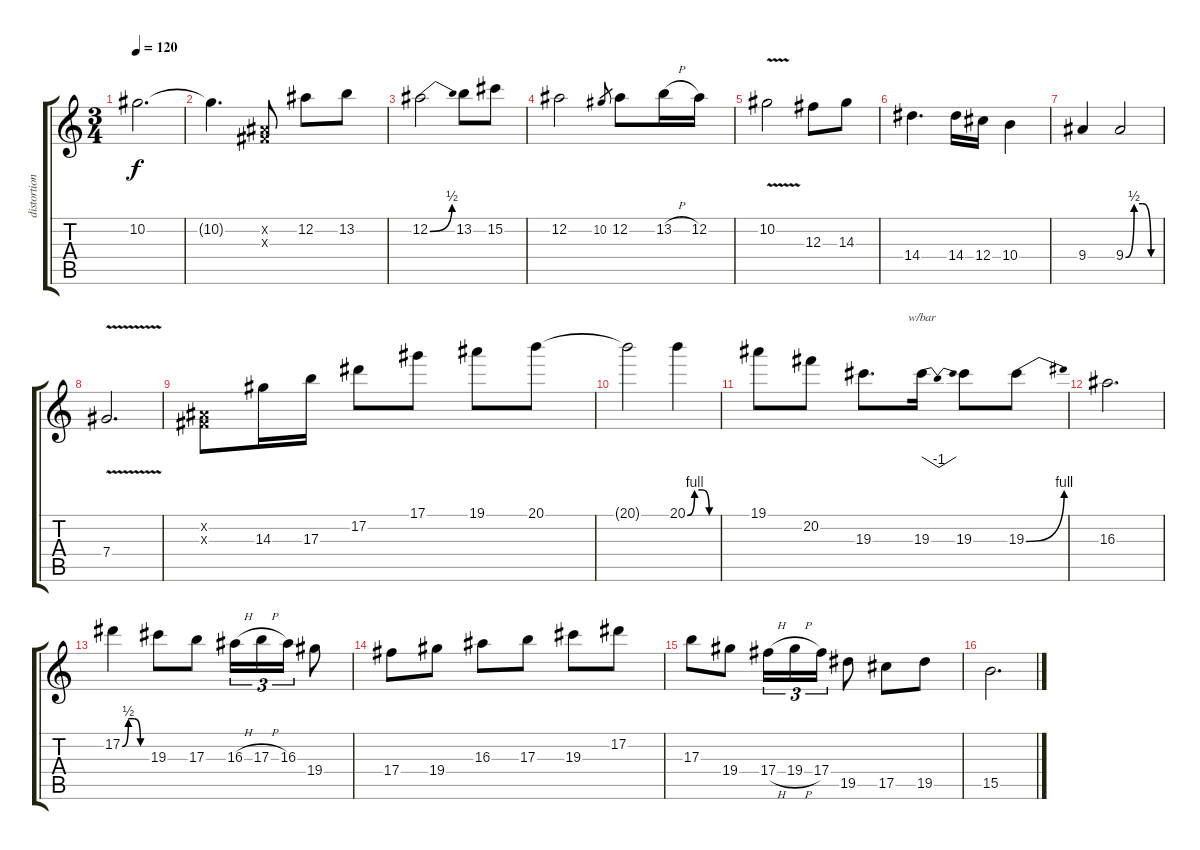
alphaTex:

\track ("distortion guitar" "distortion") {instrument distortionguitar}
\staff {score tabs}
\tuning (Eb4 Bb3 Gb3 Db3 Ab2 Eb2) {hide}
\ts (3 4)
\tempo 120
\clef g2
\ks c
10.2.2{d dy f} |
10.2{t}.4{d} (0.2{x} 0.3{x}).8 12.2.8 13.2.8 |
12.2{be (bend 0 0 60 2)}.2 13.2.8 15.2.8 |
12.2.2 10.2.8{gr} 12.2.8 13.2{h}.16 12.2.16 |
10.2{v}.2 12.3.8 14.3.8 |
14.4.4{d} 14.4.16 12.4.16 10.4.4 |
9.4.4 9.4{be (custom 0 0 15 2 30 2 45 0 60 0)}.2 |
7.4{v}.2{d} |
(0.2{x} 0.3{x}).8 14.3.16 17.3.16 17.2.8 17.1.8 19.1.8 20.1.8 |
20.1{t}.2 20.1{be (custom 0 0 15 4 30 4 45 0 60 0)}.4 |
19.1.8 20.2.8 19.3.8{d} 19.3.16{tbe (dip default 0 0 30 -4 60 0)} 19.3.8 19.3{be (bend 0 0 60 4)}.8 |
16.3.2{d} |
17.2{be (custom 0 0 15 2 30 2 45 0 60 0)}.4 19.3.8 17.3.8 16.3{h}.16{tu (3 2)} 17.3{h}.16{tu (3 2)} 16.3.16{tu (3 2)} 19.4.8 |
17.4.8 19.4.8 16.3.8 17.3.8 19.3.8 17.2.8 |
17.3.8 19.4.8 17.4{h}.16{tu (3 2)} 19.4{h}.16{tu (3 2)} 17.4.16{tu (3 2)} 19.5.8 17.5.8 19.5.8 |
15.5.2{d}
